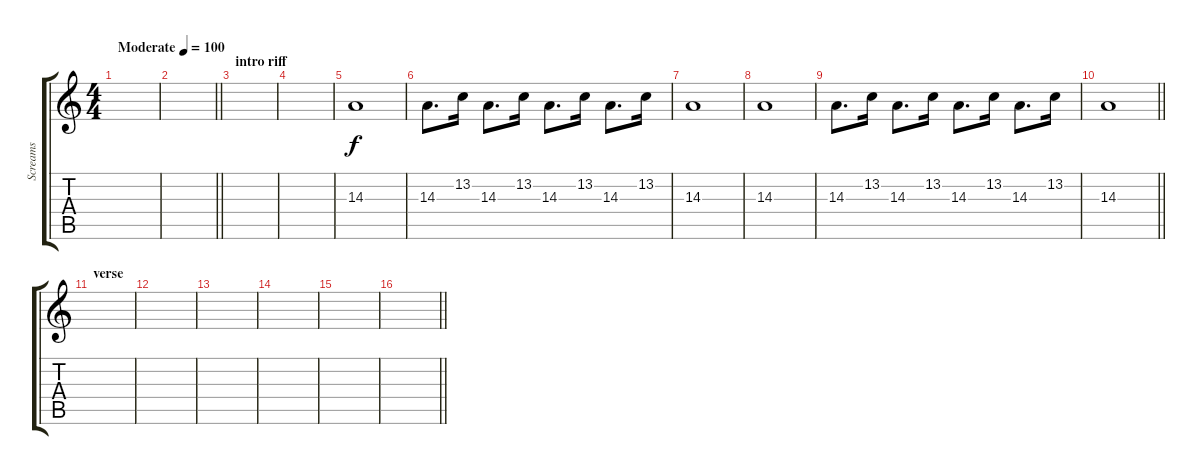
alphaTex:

\track ("Screams" "Screams") {instrument sopranosax}
\staff {score tabs}
\tuning (E4 B3 G3 D3 A2 E2) {hide}
\ts (4 4)
\tempo (100 "Moderate")
\clef g2
\ks c
|
\barLineRight lightlight
|
\section ("" "intro riff")
|
|
14.3.1 |
14.3.8{d} 13.2.16 14.3.8{d} 13.2.16 14.3.8{d} 13.2.16 14.3.8{d} 13.2.16 |
14.3.1 |
14.3.1 |
14.3.8{d} 13.2.16 14.3.8{d} 13.2.16 14.3.8{d} 13.2.16 14.3.8{d} 13.2.16 |
\barLineRight lightlight
14.3.1 |
\section ("" "verse")
|
|
|
|
|
\barLineRight lightlight
